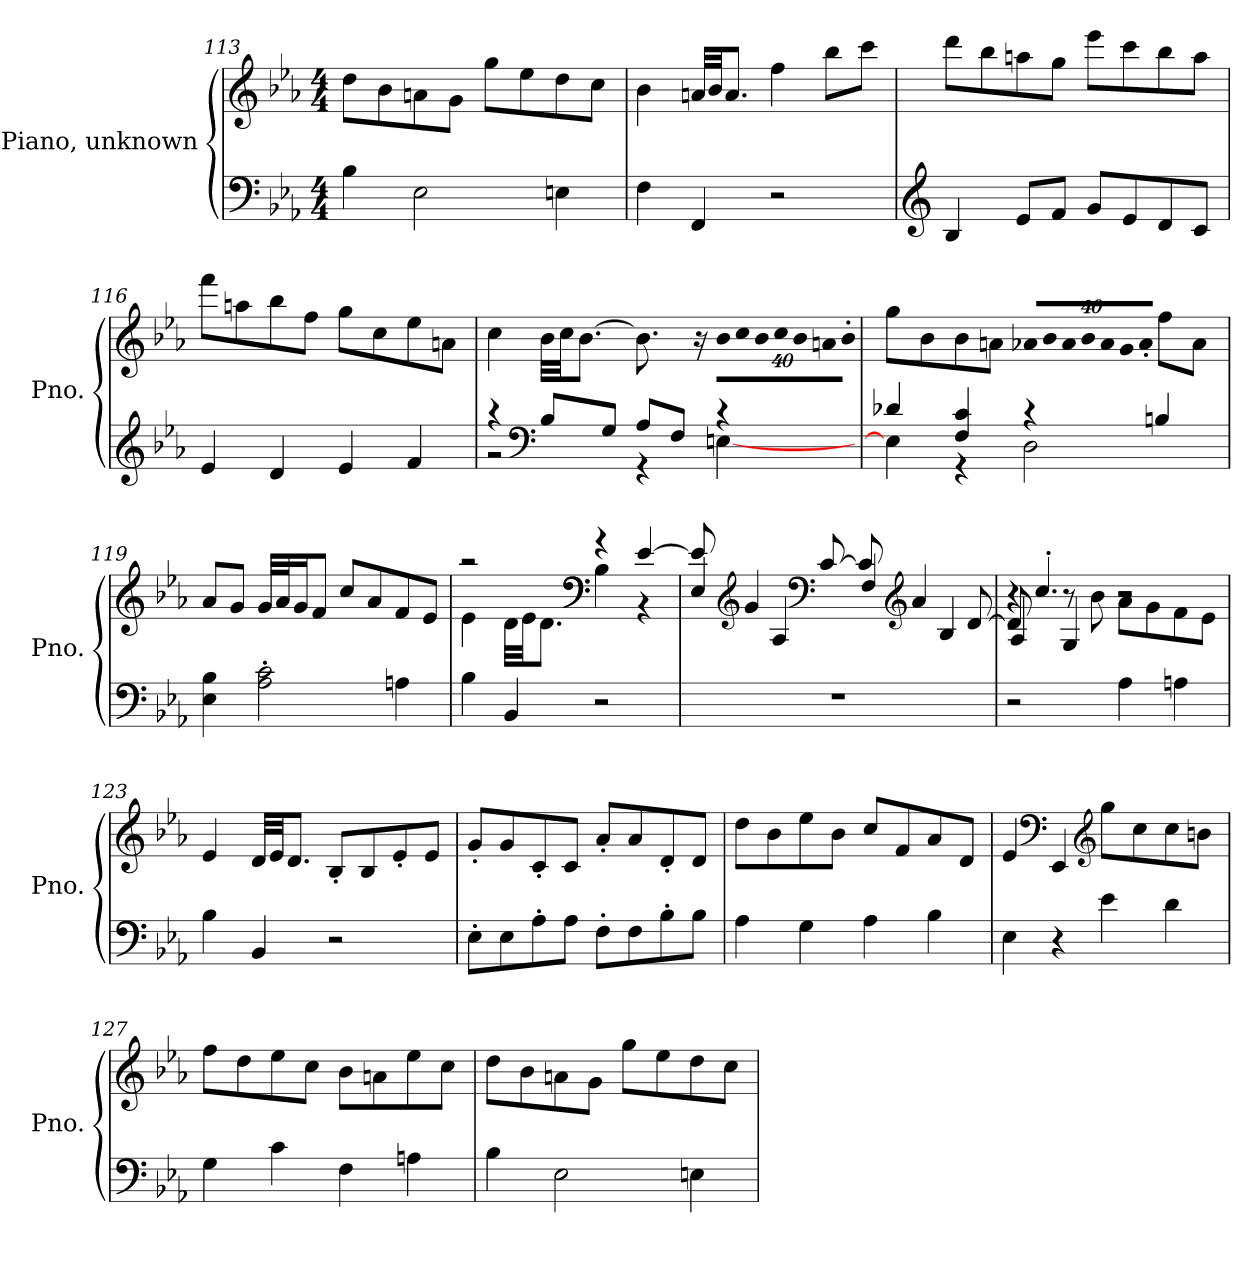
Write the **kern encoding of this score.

**kern	**kern
*part1	*part1
*staff2	*staff1
*I"Piano, unknown	*
*I'Pno.	*
*clefF4	*clefG2
*k[b-e-a-]	*k[b-e-a-]
*M4/4	*M4/4
=113	=113
4B-\	8dd\L
.	8b-\
2E-\	8an\
.	8g\J
.	8gg\L
.	8ee-\
4En\	8dd\
.	8cc\J
=114	=114
4F\	4b-\
4FF/	32an/LLL
.	32b-/JJ
.	8.a/J
2r	4ff\
.	8bb-\L
.	8ccc\J
!!LO:LB:g=z
=115	=115
*clefG2	*
4B-/	8ddd\L
.	8bb-\
8e-/L	8aan\
8f/J	8gg\J
8g/L	8eee-\L
8e-/	8ccc\
8d/	8bb-\
8c/J	8aa\J
=116	=116
4e-/	8fff\L
.	8aan\
4d/	8bb-\
.	8ff\J
4e-/	8gg\L
.	8cc\
4f/	8ee-\
.	8an\J
=117	=117
*^	*
4r	2r	4cc\
*clefF4	*	*
8B-/L	.	32b-\LLL
.	.	32cc\JJ
.	.	[8.b-\J
8G/J	.	.
8A-/L	4r	8.b-\]
8F/J	.	.
.	.	16r
*	*	*Xbrackettup
!	!	!LO:N:vis=32
4r	[4En\	640%23b-\LLL
!	!	!LO:N:vis=32
.	.	640%23cc\
!	!	!LO:N:vis=32
.	.	640%23b-\
!	!	!LO:N:vis=32
.	.	640%23cc\
!	!	!LO:N:vis=32
.	.	640%23b-\
!	!	!LO:N:vis=32
.	.	640%23an\
!	!	!LO:N:vis=32
.	.	640%23b-'\JJJ
640ryy	640ryy	.
!!LO:LB:g=z
=118	=118	=118
4d-X/	4E\]	8gg\L
.	.	8b-\
4F/ 4c/	4r	8b-\
.	.	8an\J
!	!	!LO:N:vis=32
4r	2D\	640%23a-X/LLL
!	!	!LO:N:vis=32
.	.	640%23b-/
!	!	!LO:N:vis=32
.	.	640%23a-/
!	!	!LO:N:vis=32
.	.	640%23b-/
!	!	!LO:N:vis=32
.	.	640%23a-/
!	!	!LO:N:vis=32
.	.	640%23g/
!	!	!LO:N:vis=32
.	.	640%23a-'/JJJ
4Bn/	.	.
.	.	8ff\L
.	.	8a-\J
640ryy	640ryy	.
*v	*v	*
=119	=119
4E-\ 4B-\	8a-/L
.	8g/J
2A-\' 2c\'	32g/LLL
.	32a-/J
.	16g/J
.	8f/J
.	8cc/L
.	8a-/
4An\	8f/
.	8e-/J
=120	=120
*	*^
4B-\	2r	4e-\
4BB-/	.	32d\LLL
.	.	32e-\JJ
.	.	8.d\J
*	*clefF4	*
2r	4r	4B-\
.	[4e-/	4r
!!LO:LB:g=z	!!
=121	=121	=121
1r	8e-/]	4E-/
*	*clefG2	*
.	4g/	.
.	.	4A-/
*	*clefF4	*
.	[8c/	.
.	8c/]	4F/
*	*clefG2	*
.	4a-/	.
.	.	4B-/
.	[8d/	.
=122	=122	=122
*	*	*^
2r	8d/]	4r	4A-/
.	4.cc'/	.	.
.	.	8r	4G/
.	.	8b-\	.
4A-\	2r	8a-\L	2r
.	.	8g\	.
4An\	.	8f\	.
.	.	8e-\J	.
*	*v	*v	*v
=123	=123
4B-\	4e-/
4BB-/	32d/LLL
.	32e-/JJ
.	8.d/J
2r	8B-'/L
.	8B-/
.	8e-'/
.	8e-/J
=124	=124
8E-'\L	8g'/L
8E-\	8g/
8A-'\	8c'/
8A-\J	8c/J
8F'\L	8a-'/L
8F\	8a-/
8B-'\	8d'/
8B-\J	8d/J
!!LO:PB:g=z
=125	=125
4A-\	8dd\L
.	8b-\
4G\	8ee-\
.	8b-\J
4A-\	8cc/L
.	8f/
4B-\	8a-/
.	8d/J
=126	=126
4E-\	4e-/
*	*clefF4
4r	4EE-/
*	*clefG2
4e-\	8gg\L
.	8cc\
4d\	8cc\
.	8bn\J
=127	=127
4G\	8ff\L
.	8dd\
4c\	8ee-\
.	8cc\J
4F\	8b-\L
.	8an\
4An\	8ee-\
.	8cc\J
=128	=128
4B-\	8dd\L
.	8b-\
2E-\	8an\
.	8g\J
.	8gg\L
.	8ee-\
4En\	8dd\
.	8cc\J
=	=
*-	*-
